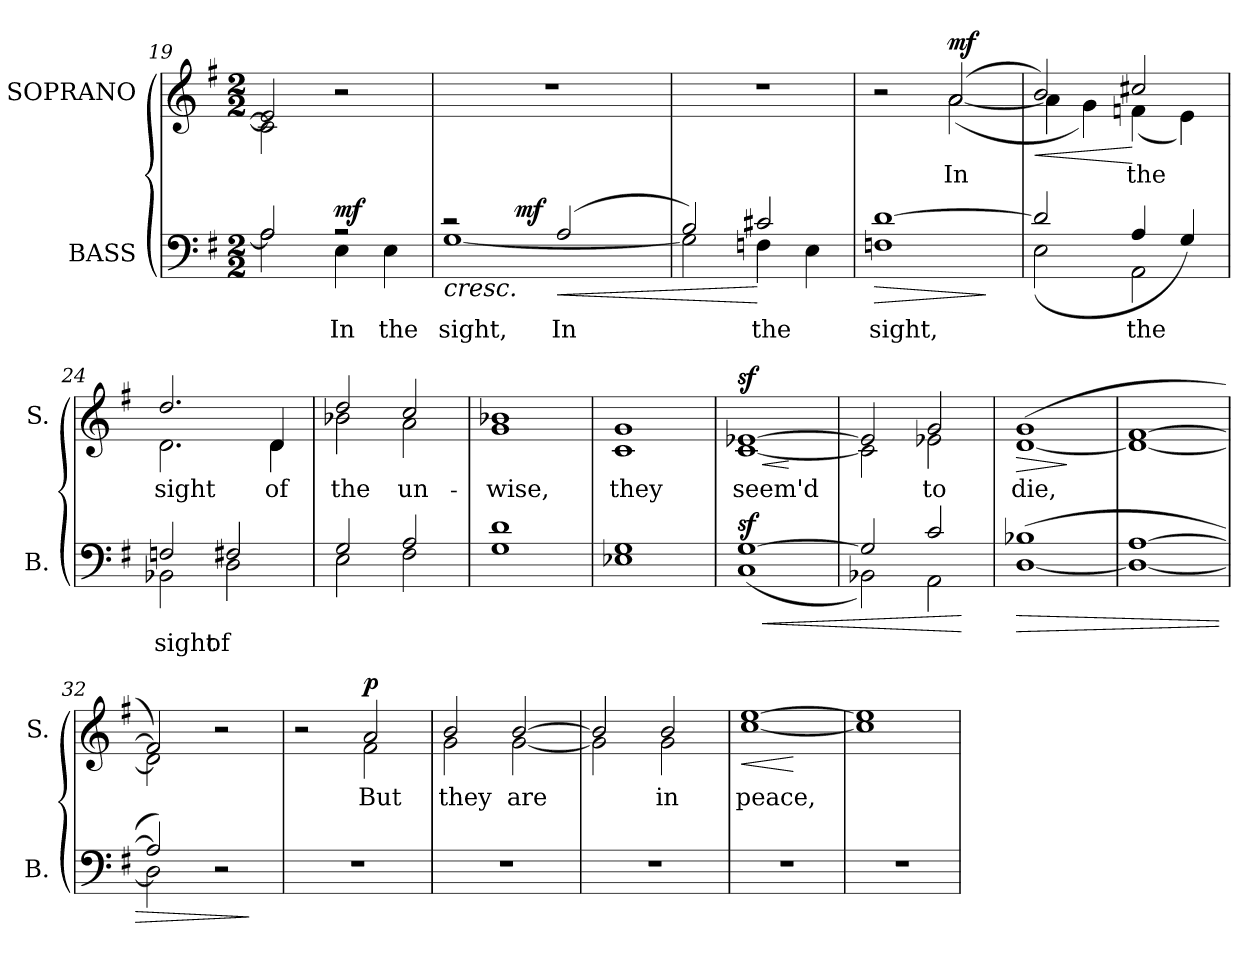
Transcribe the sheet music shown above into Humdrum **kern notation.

**kern	**text	**dynam	**kern	**text	**dynam
*part2	*part2	*part2	*part1	*part1	*part1
*staff2	*staff2	*staff2	*staff1	*staff1	*staff1
*I"BASS	*	*	*I"SOPRANO	*	*
*I'B.	*	*	*I'S.	*	*
!!LO:LB:g=z
*clefF4	*	*	*clefG2	*	*
*k[f#]	*	*	*k[f#]	*	*
*G:	*	*	*G:	*	*
*M2/2	*	*	*M2/2	*	*
=19	=19	=19	=19	=19	=19
*^	*	*	*^	*	*
2Ai/]	2Ai\	.	.	2ei/]	2c#i\]	.	.
!	!	!LO:LY:b:color=#000000	!	!	!	!	!
2r	4Ei\	In	mf	2r	2ryy	.	.
!	!	!LO:LY:b:color=#000000	!	!	!	!	!
.	4Ei\	the	.	.	.	.	.
*	*	*	*	*v	*v	*	*
=20	=20	=20	=20	=20	=20	=20
!	!	!LO:LY:b:color=#000000	!LO:HP:b	!	!	!
*	*^	*	*	*	*	*
2r	([1Gi	4ryy	sight,	<	1r	.	.
.	.	16ryy	.	.	.	.	.
.	.	512ryy	.	.	.	.	.
.	.	2ryy	.	mf	.	.	.
!	!	!	!LO:LY:a:color=#000000	!LO:HP:b	!	!	!
(2Ai/	.	.	In	<	.	.	.
.	.	8ryy	.	.	.	.	.
.	.	32ryy	.	.	.	.	.
.	.	64...ryy	.	.	.	.	.
*	*v	*v	*	*	*	*	*
=21	=21	=21	=21	=21	=21	=21
2Bi/)	2Gi\]	.	.	1r	.	.
!	!	!LO:LY:a:color=#000000	!	!	!	!
2c#Xi/	4Fni\	the	[	.	.	.
.	4Ei\	.	.	.	.	.
*v	*v	*	*	*	*	*
.	.	[	.	.	.
=22	=22	=22	=22	=22	=22
!	!LO:LY:a:color=#000000	!LO:HP:b	!	!	!
*^	*	*	*^	*	*
[1di	1Fni	sight,	>	2r	2ryy	.	.
!	!	!	!	!	!	!LO:LY:b:color=#000000	!
.	.	.	.	(2ai/	([2ai\	In	mf
*v	*v	*	*	*	*	*	*
*	*	*	*v	*v	*	*
.	.	]	.	.	.
=23	=23	=23	=23	=23	=23
*^	*	*	*	*	*
!	!	!	!	!	!	!LO:HP:b
*	*	*	*	*^	*	*
2di/]	(2Ei\	.	.	2bi/)	4ai\]	.	<
.	.	.	.	.	4gi\)	.	.
!	!	!LO:LY:b:color=#000000	!	!	!	!	!
!	!	!	!	!	!	!LO:LY:b:color=#000000	!
4Ai/	2AAi\	the	.	2cc#Xi/	(4fni\	the	[
4Gi/)	.	.	.	.	4ei\)	.	.
=24	=24	=24	=24	=24	=24	=24	=24
!	!	!LO:LY:b:color=#000000	!	!	!	!	!
!	!	!	!	!	!	!LO:LY:b:color=#000000	!
2Fni/	2BB-Xi\	sight	.	2.ddi/	2.di\	sight	.
!	!	!LO:LY:b:color=#000000	!	!	!	!	!
2F#Xi/	2Di\	of	.	.	.	.	.
!	!	!	!	!	!	!LO:LY:b:color=#000000	!
.	.	.	.	4di/	4di\	of	.
!!LO:PB:g=z	!!
=25	=25	=25	=25	=25	=25	=25	=25
!	!	!	!	!	!	!LO:LY:b:color=#000000	!
2Gi/	2Ei\	.	.	2ddi/	2b-Xi\	the	.
!	!	!	!	!	!	!LO:LY:b:color=#000000	!
2Ai/	2F#i\	.	.	2cci/	2ai\	un-	.
=26	=26	=26	=26	=26	=26	=26	=26
!	!	!	!	!	!	!LO:LY:b:color=#000000	!
1di	1Gi	.	.	1b-Xi	1gi	-wise,	.
=27	=27	=27	=27	=27	=27	=27	=27
!	!	!	!	!	!	!LO:LY:b:color=#000000	!
1Gi	1E-Xi	.	.	1gi	1ci	they	.
=28	=28	=28	=28	=28	=28	=28	=28
!	!	!	!LO:HP:b	!	!	!	!
!	!	!	!	!	!	!LO:LY:b:color=#000000	!LO:HP:b
[1Gi	(1Ci	.	< sf	[1e-Xi	[1ci	seem'd	< sf
*v	*v	*	*	*	*	*	*
*	*	*	*v	*v	*	*
.	.	.	.	.	[
=29	=29	=29	=29	=29	=29
*^	*	*	*^	*	*
2Gi/]	2BB-Xi\)	.	.	2e-i/]	2ci\]	.	.
!	!	!	!	!	!	!LO:LY:b:color=#000000	!
2ci/	2AAi\	.	.	2gi/	2e-Xi\	to	.
*v	*v	*	*	*	*	*	*
*	*	*	*v	*v	*	*
.	.	[	.	.	.
=30	=30	=30	=30	=30	=30
*^	*	*	*	*	*
!	!	!	!LO:HP:b	!	!	!
!	!	!	!	!	!LO:LY:b:color=#000000	!LO:HP:b
*	*	*	*	*^	*	*
(1B-Xi	[1Di	.	>	(1gi	[1di	die,	>
*v	*v	*	*	*	*	*	*
*	*	*	*v	*v	*	*
.	.	.	.	.	]
=31	=31	=31	=31	=31	=31
*^	*	*	*^	*	*
[1Ai	1Di_	.	.	[1f#i	1di_	.	.
=32	=32	=32	=32	=32	=32	=32	=32
2Ai/])	2Di\]	.	.	2f#i/])	2di\]	.	.
2r	2ryy	.	.	2r	2ryy	.	.
*v	*v	*	*	*	*	*	*
*	*	*	*v	*v	*	*
.	.	]	.	.	.
=33	=33	=33	=33	=33	=33
*	*	*	*^	*	*
1r	.	.	2r	2ryy	.	.
!	!	!	!	!	!LO:LY:b:color=#000000	!
.	.	.	2ai/	2f#i\	But	p
!!LO:LB:g=z	!!
=34	=34	=34	=34	=34	=34	=34
!	!	!	!	!	!LO:LY:b:color=#000000	!
1r	.	.	2bi/	2gi\	they	.
!	!	!	!	!	!LO:LY:b:color=#000000	!
.	.	.	[2bi/	[2gi\	are	.
=35	=35	=35	=35	=35	=35	=35
1r	.	.	2bi/]	2gi\]	.	.
!	!	!	!	!	!LO:LY:b:color=#000000	!
.	.	.	2bi/	2gi\	in	.
=36	=36	=36	=36	=36	=36	=36
!	!	!	!	!	!LO:LY:b:color=#000000	!LO:HP:b
1r	.	.	[1eei	[1cci	peace,	<
*	*	*	*v	*v	*	*
.	.	.	.	.	[
=37	=37	=37	=37	=37	=37
*	*	*	*^	*	*
1r	.	.	1eei]	1cci]	.	.
*	*	*	*v	*v	*	*
=	=	=	=	=	=
*-	*-	*-	*-	*-	*-
